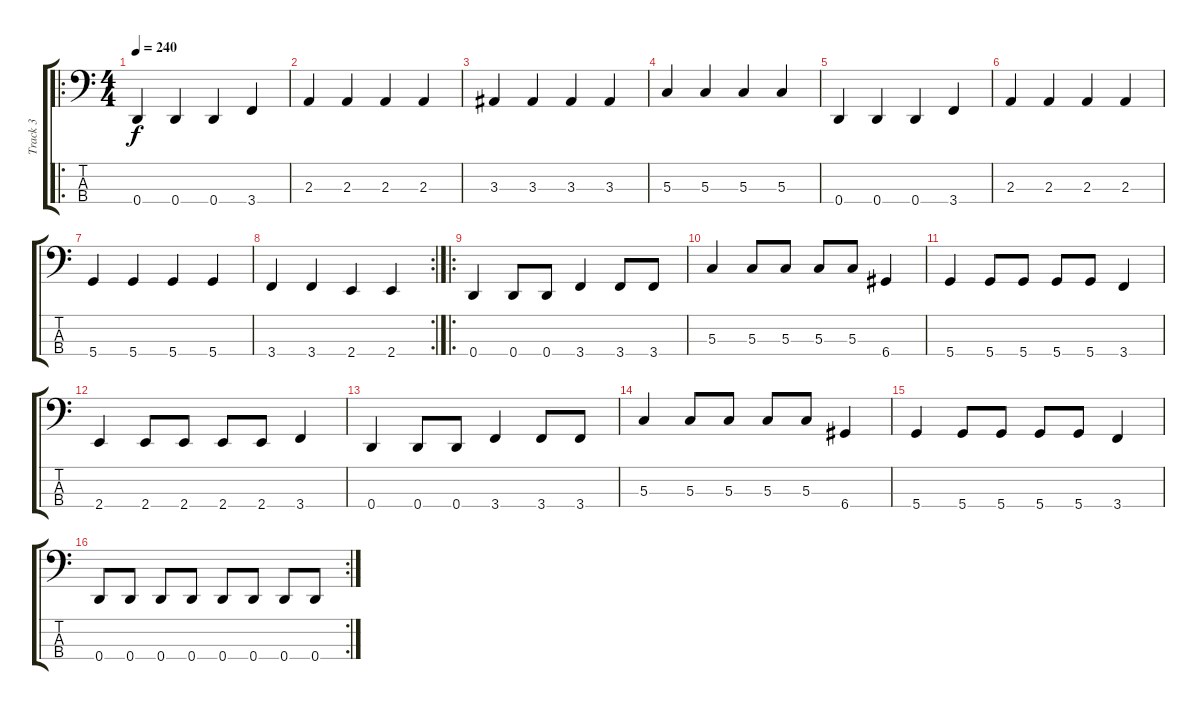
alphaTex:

\track ("Track 3" "Track 3") {instrument electricbassfinger}
\staff {score tabs}
\tuning (F2 C2 G1 D1) {hide}
\ro
\ts (4 4)
\tempo 240
\clef f4
\ks c
0.4.4{dy f} 0.4.4 0.4.4 3.4.4 |
2.3.4 2.3.4 2.3.4 2.3.4 |
3.3.4 3.3.4 3.3.4 3.3.4 |
5.3.4 5.3.4 5.3.4 5.3.4 |
0.4.4 0.4.4 0.4.4 3.4.4 |
2.3.4 2.3.4 2.3.4 2.3.4 |
5.4.4 5.4.4 5.4.4 5.4.4 |
\rc 2
3.4.4 3.4.4 2.4.4 2.4.4 |
\ro
0.4.4 0.4.8 0.4.8 3.4.4 3.4.8 3.4.8 |
5.3.4 5.3.8 5.3.8 5.3.8 5.3.8 6.4.4 |
5.4.4 5.4.8 5.4.8 5.4.8 5.4.8 3.4.4 |
2.4.4 2.4.8 2.4.8 2.4.8 2.4.8 3.4.4 |
0.4.4 0.4.8 0.4.8 3.4.4 3.4.8 3.4.8 |
5.3.4 5.3.8 5.3.8 5.3.8 5.3.8 6.4.4 |
5.4.4 5.4.8 5.4.8 5.4.8 5.4.8 3.4.4 |
\rc 2
0.4.8 0.4.8 0.4.8 0.4.8 0.4.8 0.4.8 0.4.8 0.4.8
